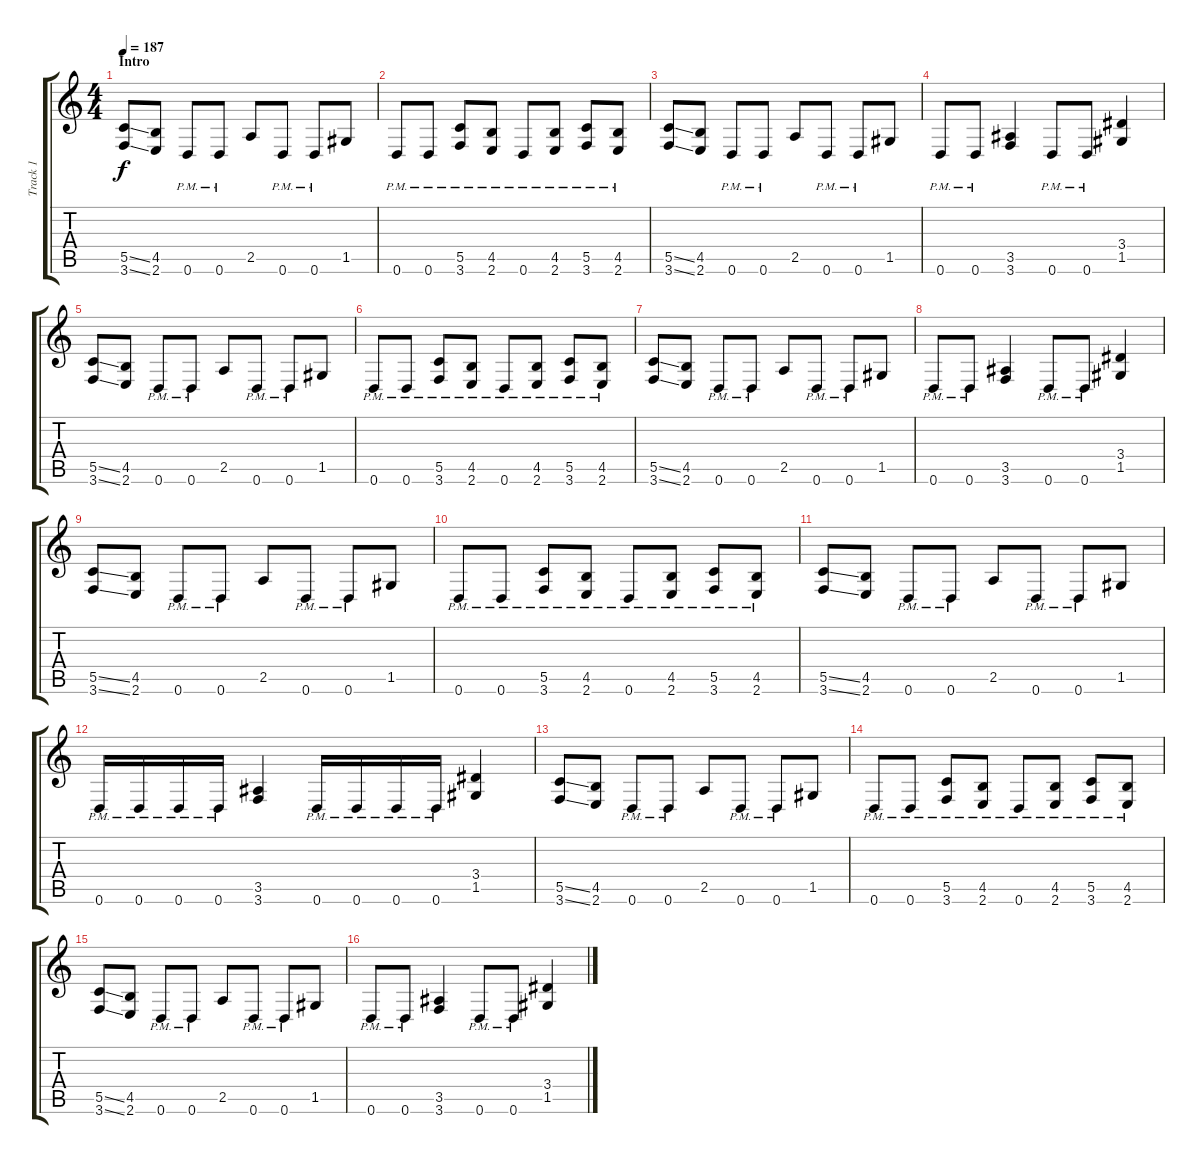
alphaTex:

\track ("Track 1" "Track 1") {instrument distortionguitar}
\staff {score tabs}
\tuning (D4 A3 F3 C3 G2 D2) {hide}
\ts (4 4)
\section ("" "Intro")
\tempo 187
\clef g2
\ks c
(5.5{ss} 3.6{ss}).8{dy f instrument distortionguitar} (4.5 2.6).8 0.6{pm}.8 0.6{pm}.8 2.5.8 0.6{pm}.8 0.6{pm}.8 1.5.8 |
0.6{pm}.8 0.6{pm}.8 (5.5{pm} 3.6{pm}).8 (4.5{pm} 2.6{pm}).8 0.6{pm}.8 (4.5{pm} 2.6{pm}).8 (5.5{pm} 3.6{pm}).8 (4.5{pm} 2.6{pm}).8 |
(5.5{ss} 3.6{ss}).8 (4.5 2.6).8 0.6{pm}.8 0.6{pm}.8 2.5.8 0.6{pm}.8 0.6{pm}.8 1.5.8 |
0.6{pm}.8 0.6{pm}.8 (3.5 3.6).4 0.6{pm}.8 0.6{pm}.8 (3.4 1.5).4 |
(5.5{ss} 3.6{ss}).8 (4.5 2.6).8 0.6{pm}.8 0.6{pm}.8 2.5.8 0.6{pm}.8 0.6{pm}.8 1.5.8 |
0.6{pm}.8 0.6{pm}.8 (5.5{pm} 3.6{pm}).8 (4.5{pm} 2.6{pm}).8 0.6{pm}.8 (4.5{pm} 2.6{pm}).8 (5.5{pm} 3.6{pm}).8 (4.5{pm} 2.6{pm}).8 |
(5.5{ss} 3.6{ss}).8 (4.5 2.6).8 0.6{pm}.8 0.6{pm}.8 2.5.8 0.6{pm}.8 0.6{pm}.8 1.5.8 |
0.6{pm}.8 0.6{pm}.8 (3.5 3.6).4 0.6{pm}.8 0.6{pm}.8 (3.4 1.5).4 |
(5.5{ss} 3.6{ss}).8 (4.5 2.6).8 0.6{pm}.8 0.6{pm}.8 2.5.8 0.6{pm}.8 0.6{pm}.8 1.5.8 |
0.6{pm}.8 0.6{pm}.8 (5.5{pm} 3.6{pm}).8 (4.5{pm} 2.6{pm}).8 0.6{pm}.8 (4.5{pm} 2.6{pm}).8 (5.5{pm} 3.6{pm}).8 (4.5{pm} 2.6{pm}).8 |
(5.5{ss} 3.6{ss}).8 (4.5 2.6).8 0.6{pm}.8 0.6{pm}.8 2.5.8 0.6{pm}.8 0.6{pm}.8 1.5.8 |
0.6{pm}.16 0.6{pm}.16 0.6{pm}.16 0.6{pm}.16 (3.5 3.6).4 0.6{pm}.16 0.6{pm}.16 0.6{pm}.16 0.6{pm}.16 (3.4 1.5).4 |
(5.5{ss} 3.6{ss}).8 (4.5 2.6).8 0.6{pm}.8 0.6{pm}.8 2.5.8 0.6{pm}.8 0.6{pm}.8 1.5.8 |
0.6{pm}.8 0.6{pm}.8 (5.5{pm} 3.6{pm}).8 (4.5{pm} 2.6{pm}).8 0.6{pm}.8 (4.5{pm} 2.6{pm}).8 (5.5{pm} 3.6{pm}).8 (4.5{pm} 2.6{pm}).8 |
(5.5{ss} 3.6{ss}).8 (4.5 2.6).8 0.6{pm}.8 0.6{pm}.8 2.5.8 0.6{pm}.8 0.6{pm}.8 1.5.8 |
0.6{pm}.8 0.6{pm}.8 (3.5 3.6).4 0.6{pm}.8 0.6{pm}.8 (3.4 1.5).4
